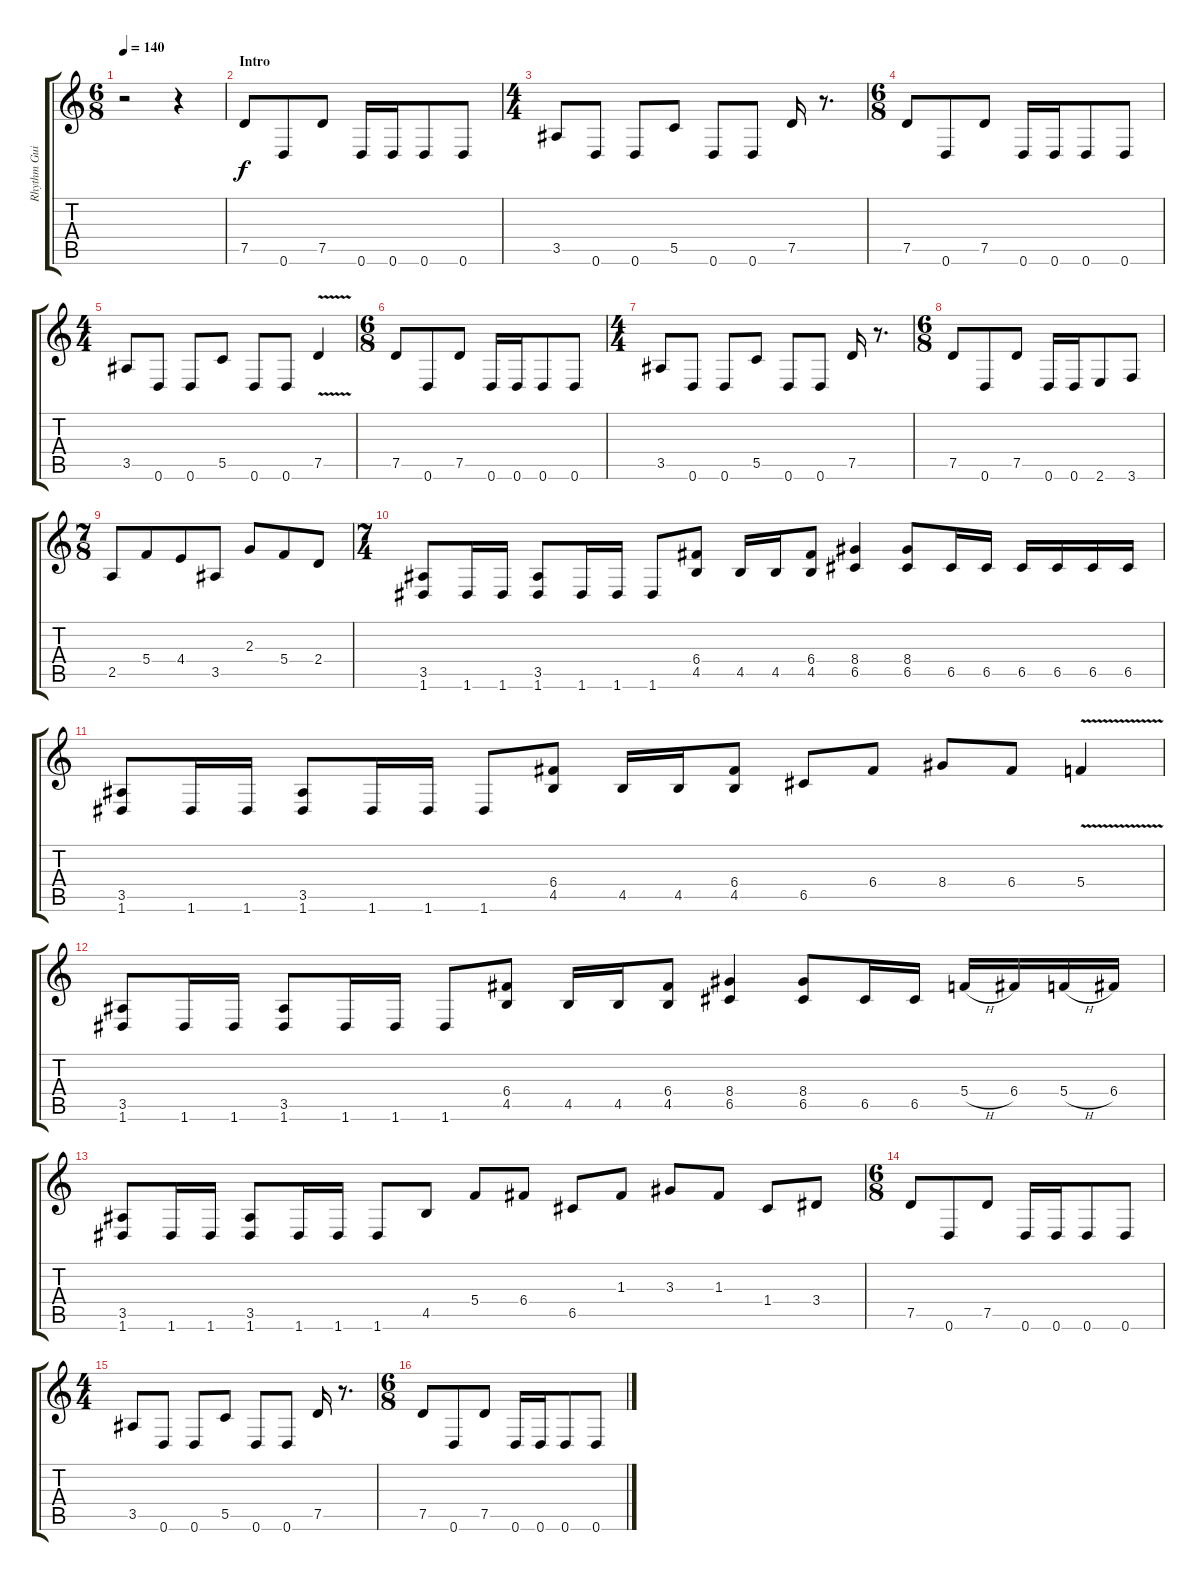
\track ("Rhythm Guitar" "Rhythm Gui") {instrument distortionguitar}
\staff {score tabs}
\tuning (D4 A3 F3 C3 G2 D2) {hide}
\ts (6 8)
\tempo 140
\clef g2
\ks c
r.2{dy f instrument distortionguitar} r.4 |
\section ("" "Intro")
7.5.8 0.6.8 7.5.8 0.6.16 0.6.16 0.6.8 0.6.8 |
\ts (4 4)
3.5.8 0.6.8 0.6.8 5.5.8 0.6.8 0.6.8 7.5.16 r.8{d} |
\ts (6 8)
7.5.8 0.6.8 7.5.8 0.6.16 0.6.16 0.6.8 0.6.8 |
\ts (4 4)
3.5.8 0.6.8 0.6.8 5.5.8 0.6.8 0.6.8 7.5{v}.4 |
\ts (6 8)
7.5.8 0.6.8 7.5.8 0.6.16 0.6.16 0.6.8 0.6.8 |
\ts (4 4)
3.5.8 0.6.8 0.6.8 5.5.8 0.6.8 0.6.8 7.5.16 r.8{d} |
\ts (6 8)
7.5.8 0.6.8 7.5.8 0.6.16 0.6.16 2.6.8 3.6.8 |
\ts (7 8)
2.5.8 5.4.8 4.4.8 3.5.8 2.3.8 5.4.8 2.4.8 |
\ts (7 4)
(3.5 1.6).8 1.6.16 1.6.16 (3.5 1.6).8 1.6.16 1.6.16 1.6.8 (6.4 4.5).8 4.5.16 4.5.16 (6.4 4.5).8 (8.4 6.5).4 (8.4 6.5).8 6.5.16 6.5.16 6.5.16 6.5.16 6.5.16 6.5.16 |
(3.5 1.6).8 1.6.16 1.6.16 (3.5 1.6).8 1.6.16 1.6.16 1.6.8 (6.4 4.5).8 4.5.16 4.5.16 (6.4 4.5).8 6.5.8 6.4.8 8.4.8 6.4.8 5.4{v}.4 |
(3.5 1.6).8 1.6.16 1.6.16 (3.5 1.6).8 1.6.16 1.6.16 1.6.8 (6.4 4.5).8 4.5.16 4.5.16 (6.4 4.5).8 (8.4 6.5).4 (8.4 6.5).8 6.5.16 6.5.16 5.4{h}.16 6.4.16 5.4{h}.16 6.4.16 |
(3.5 1.6).8 1.6.16 1.6.16 (3.5 1.6).8 1.6.16 1.6.16 1.6.8 4.5.8 5.4.8 6.4.8 6.5.8 1.3.8 3.3.8 1.3.8 1.4.8 3.4.8 |
\ts (6 8)
7.5.8 0.6.8 7.5.8 0.6.16 0.6.16 0.6.8 0.6.8 |
\ts (4 4)
3.5.8 0.6.8 0.6.8 5.5.8 0.6.8 0.6.8 7.5.16 r.8{d} |
\ts (6 8)
7.5.8 0.6.8 7.5.8 0.6.16 0.6.16 0.6.8 0.6.8
